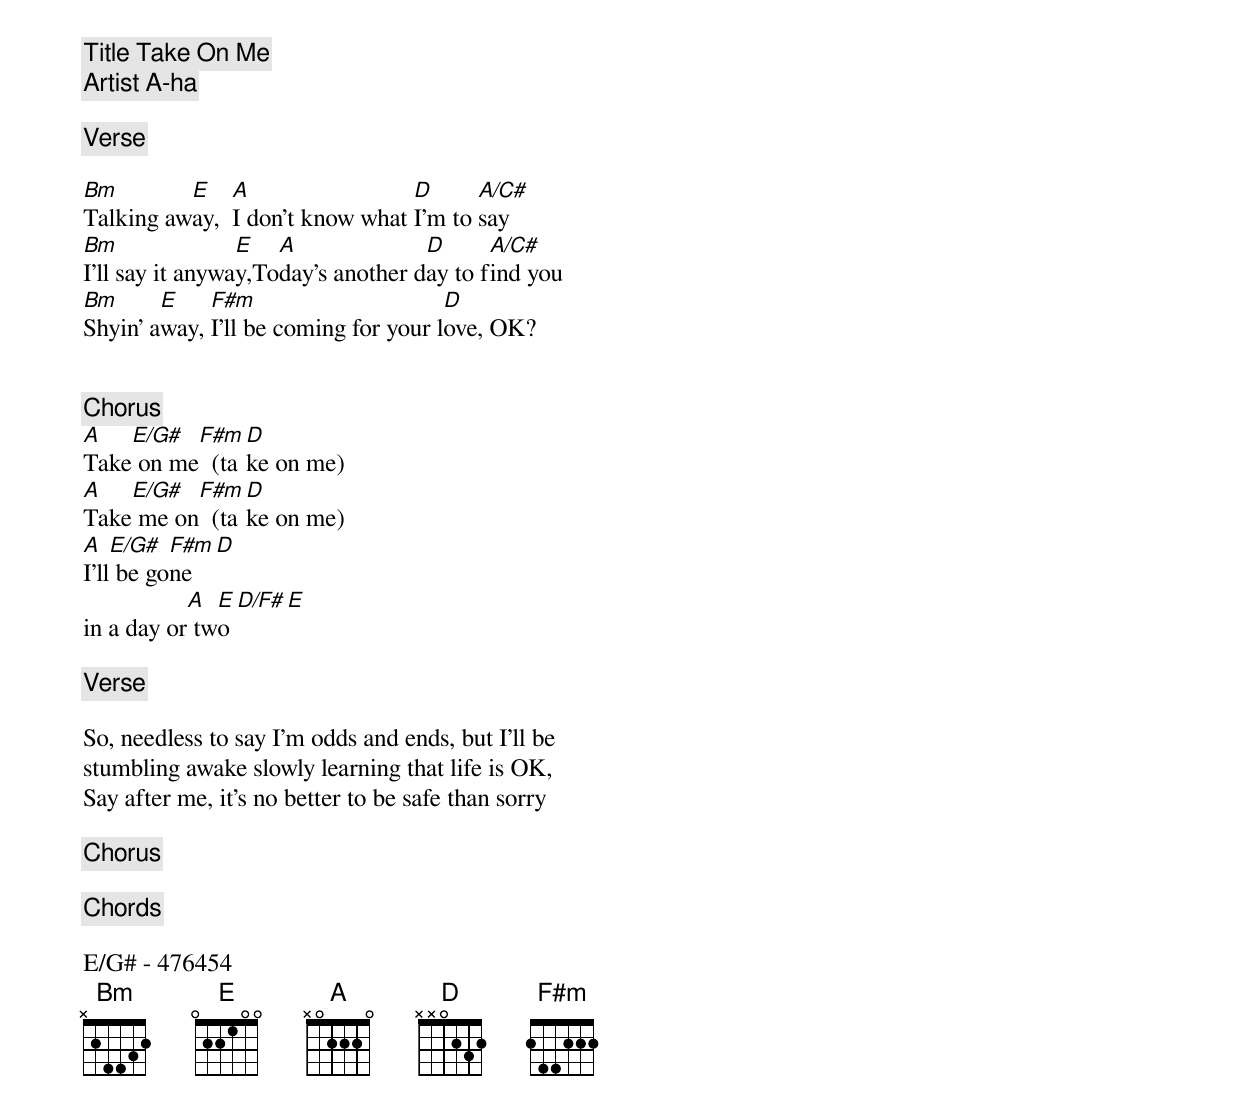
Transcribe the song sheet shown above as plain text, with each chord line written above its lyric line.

[Title] Take On Me
[Artist] A-ha

[Verse]

Bm        E    A                 D      A/C#
Talking away,  I don’t know what I’m to say
Bm               E   A              D      A/C#
I’ll say it anyway,Today’s another day to find you
Bm      E    F#m                      D
Shyin' away, I’ll be coming for your love, OK?


[Chorus]
A   E/G#  F#m  D
Take on me  (take on me)
A   E/G#  F#m  D
Take me on  (take on me)
A   E/G#  F#m  D
I’ll be gone
           A  E  D/F#  E
in a day or two

[Verse]

So, needless to say I'm odds and ends, but I'll be
stumbling awake slowly learning that life is OK,
Say after me, it’s no better to be safe than sorry

[Chorus]

[Chords]

E/G# - 476454
